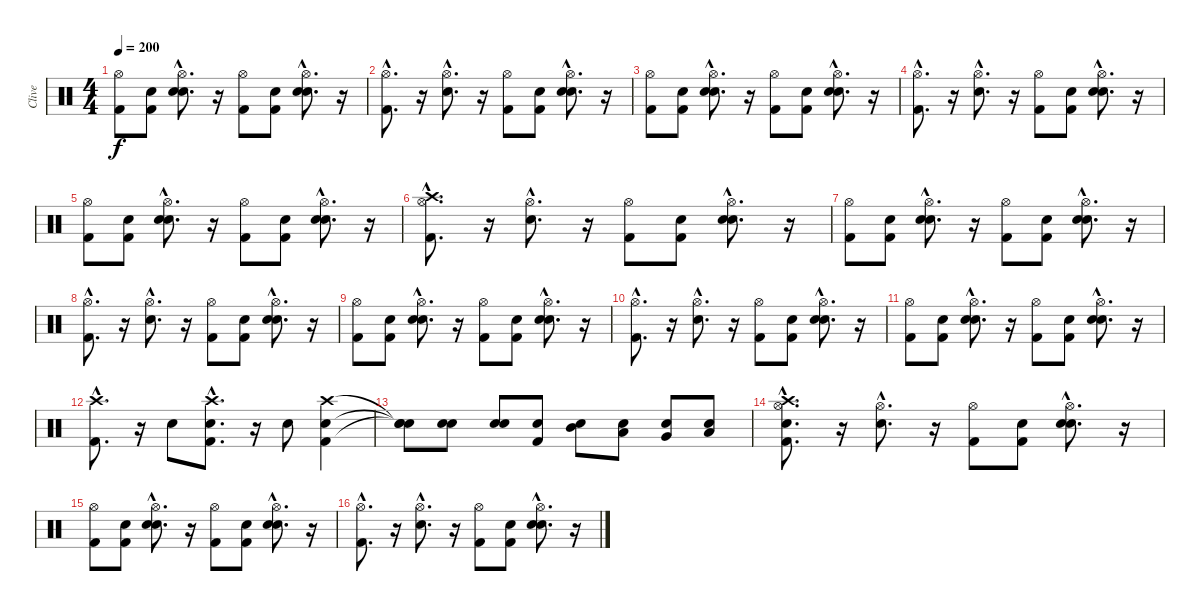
\track ("Clive" "Clive") {instrument percussion}
\staff {score}
\articulation defaults
\ts (4 4)
\tempo 200
\clef neutral
\ks c
("Kick (hit) 2" "Hi-Hat (open)").8{dy f} ("Snare (hit)" "Kick (hit) 2").8 ("Snare (hit)"{hac} "Snare (hit) 2"{hac} "Hi-Hat (open)"{hac}).8{d} r.16 ("Kick (hit) 2" "Hi-Hat (open)").8 ("Snare (hit)" "Kick (hit) 2").8 ("Snare (hit)"{hac} "Snare (hit) 2"{hac} "Hi-Hat (open)"{hac}).8{d} r.16 |
("Kick (hit) 2"{hac} "Hi-Hat (open)"{hac}).8{d} r.16 ("Snare (hit) 2"{hac} "Hi-Hat (open)"{hac}).8{d} r.16 ("Kick (hit) 2" "Hi-Hat (open)").8 ("Snare (hit)" "Kick (hit) 2").8 ("Snare (hit)"{hac} "Snare (hit) 2"{hac} "Hi-Hat (open)"{hac}).8{d} r.16 |
("Kick (hit) 2" "Hi-Hat (open)").8 ("Snare (hit)" "Kick (hit) 2").8 ("Snare (hit)"{hac} "Snare (hit) 2"{hac} "Hi-Hat (open)"{hac}).8{d} r.16 ("Kick (hit) 2" "Hi-Hat (open)").8 ("Snare (hit)" "Kick (hit) 2").8 ("Snare (hit)"{hac} "Snare (hit) 2"{hac} "Hi-Hat (open)"{hac}).8{d} r.16 |
("Kick (hit) 2"{hac} "Hi-Hat (open)"{hac}).8{d} r.16 ("Snare (hit) 2"{hac} "Hi-Hat (open)"{hac}).8{d} r.16 ("Kick (hit) 2" "Hi-Hat (open)").8 ("Snare (hit)" "Kick (hit) 2").8 ("Snare (hit)"{hac} "Snare (hit) 2"{hac} "Hi-Hat (open)"{hac}).8{d} r.16 |
("Kick (hit) 2" "Hi-Hat (open)").8 ("Snare (hit)" "Kick (hit) 2").8 ("Snare (hit)"{hac} "Snare (hit) 2"{hac} "Hi-Hat (open)"{hac}).8{d} r.16 ("Kick (hit) 2" "Hi-Hat (open)").8 ("Snare (hit)" "Kick (hit) 2").8 ("Snare (hit)"{hac} "Snare (hit) 2"{hac} "Hi-Hat (open)"{hac}).8{d} r.16 |
("Kick (hit) 2"{hac} "Hi-Hat (open)"{hac} "Crash high (hit)"{hac}).8{d} r.16 ("Snare (hit) 2"{hac} "Hi-Hat (open)"{hac}).8{d} r.16 ("Kick (hit) 2" "Hi-Hat (open)").8 ("Snare (hit)" "Kick (hit) 2").8 ("Snare (hit)"{hac} "Snare (hit) 2"{hac} "Hi-Hat (open)"{hac}).8{d} r.16 |
("Kick (hit) 2" "Hi-Hat (open)").8 ("Snare (hit)" "Kick (hit) 2").8 ("Snare (hit)"{hac} "Snare (hit) 2"{hac} "Hi-Hat (open)"{hac}).8{d} r.16 ("Kick (hit) 2" "Hi-Hat (open)").8 ("Snare (hit)" "Kick (hit) 2").8 ("Snare (hit)"{hac} "Snare (hit) 2"{hac} "Hi-Hat (open)"{hac}).8{d} r.16 |
("Kick (hit) 2"{hac} "Hi-Hat (open)"{hac}).8{d} r.16 ("Snare (hit) 2"{hac} "Hi-Hat (open)"{hac}).8{d} r.16 ("Kick (hit) 2" "Hi-Hat (open)").8 ("Snare (hit)" "Kick (hit) 2").8 ("Snare (hit)"{hac} "Snare (hit) 2"{hac} "Hi-Hat (open)"{hac}).8{d} r.16 |
("Kick (hit) 2" "Hi-Hat (open)").8 ("Snare (hit)" "Kick (hit) 2").8 ("Snare (hit)"{hac} "Snare (hit) 2"{hac} "Hi-Hat (open)"{hac}).8{d} r.16 ("Kick (hit) 2" "Hi-Hat (open)").8 ("Snare (hit)" "Kick (hit) 2").8 ("Snare (hit)"{hac} "Snare (hit) 2"{hac} "Hi-Hat (open)"{hac}).8{d} r.16 |
("Kick (hit) 2"{hac} "Hi-Hat (open)"{hac}).8{d} r.16 ("Snare (hit) 2"{hac} "Hi-Hat (open)"{hac}).8{d} r.16 ("Kick (hit) 2" "Hi-Hat (open)").8 ("Snare (hit)" "Kick (hit) 2").8 ("Snare (hit)"{hac} "Snare (hit) 2"{hac} "Hi-Hat (open)"{hac}).8{d} r.16 |
("Kick (hit) 2" "Hi-Hat (open)").8 ("Snare (hit)" "Kick (hit) 2").8 ("Snare (hit)"{hac} "Snare (hit) 2"{hac} "Hi-Hat (open)"{hac}).8{d} r.16 ("Kick (hit) 2" "Hi-Hat (open)").8 ("Snare (hit)" "Kick (hit) 2").8 ("Snare (hit)"{hac} "Snare (hit) 2"{hac} "Hi-Hat (open)"{hac}).8{d} r.16 |
("Kick (hit) 2"{hac} "Crash high (hit)"{hac}).8{d} r.16 "Snare (hit) 2".8 ("Snare (hit)"{hac} "Kick (hit) 2"{hac} "Crash high (hit)"{hac}).8{d} r.16 "Snare (hit) 2".8 ("Snare (hit)" "Kick (hit) 2" "Crash high (hit)").4 |
("Snare (hit)"{t} "Snare (hit)"{t} "Snare (hit)"{t}).8 ("Snare (hit)" "Snare (hit) 2").8 ("Snare (hit)" "Snare (hit) 2").8 ("Snare (hit)" "Kick (hit) 2").8 ("Snare (hit)" "Mid Tom (hit)").8 ("Snare (hit)" "Low Tom (hit)").8 ("Snare (hit)" "Very Low Tom (hit)").8 ("Snare (hit)" "Low Floor Tom (hit)").8 |
("Snare (hit)"{hac} "Kick (hit) 2"{hac} "Hi-Hat (open)"{hac} "Crash high (hit)"{hac}).8{d} r.16 ("Snare (hit) 2"{hac} "Hi-Hat (open)"{hac}).8{d} r.16 ("Kick (hit) 2" "Hi-Hat (open)").8 ("Snare (hit)" "Kick (hit) 2").8 ("Snare (hit)"{hac} "Snare (hit) 2"{hac} "Hi-Hat (open)"{hac}).8{d} r.16 |
("Kick (hit) 2" "Hi-Hat (open)").8 ("Snare (hit)" "Kick (hit) 2").8 ("Snare (hit)"{hac} "Snare (hit) 2"{hac} "Hi-Hat (open)"{hac}).8{d} r.16 ("Kick (hit) 2" "Hi-Hat (open)").8 ("Snare (hit)" "Kick (hit) 2").8 ("Snare (hit)"{hac} "Snare (hit) 2"{hac} "Hi-Hat (open)"{hac}).8{d} r.16 |
("Kick (hit) 2"{hac} "Hi-Hat (open)"{hac}).8{d} r.16 ("Snare (hit) 2"{hac} "Hi-Hat (open)"{hac}).8{d} r.16 ("Kick (hit) 2" "Hi-Hat (open)").8 ("Snare (hit)" "Kick (hit) 2").8 ("Snare (hit)"{hac} "Snare (hit) 2"{hac} "Hi-Hat (open)"{hac}).8{d} r.16
